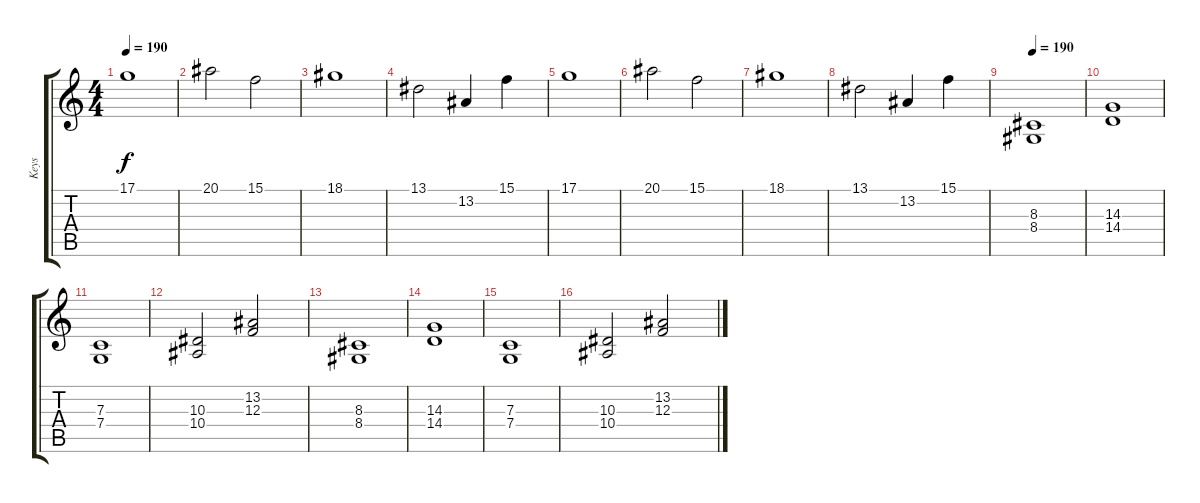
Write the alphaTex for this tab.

\track ("Keys" "Keys") {instrument stringensemble1}
\staff {score tabs}
\tuning (D4 A3 F3 C3 G2 C2) {hide}
\ts (4 4)
\tempo 190
\clef g2
\ks c
17.1.1{dy f} |
20.1.2 15.1.2 |
18.1.1 |
13.1.2 13.2.4 15.1.4 |
17.1.1 |
20.1.2 15.1.2 |
18.1.1 |
13.1.2 13.2.4 15.1.4 |
\tempo 190
(8.3 8.4).1 |
(14.3 14.4).1 |
(7.3 7.4).1 |
(10.3 10.4).2 (13.2 12.3).2 |
(8.3 8.4).1 |
(14.3 14.4).1 |
(7.3 7.4).1 |
(10.3 10.4).2 (13.2 12.3).2
